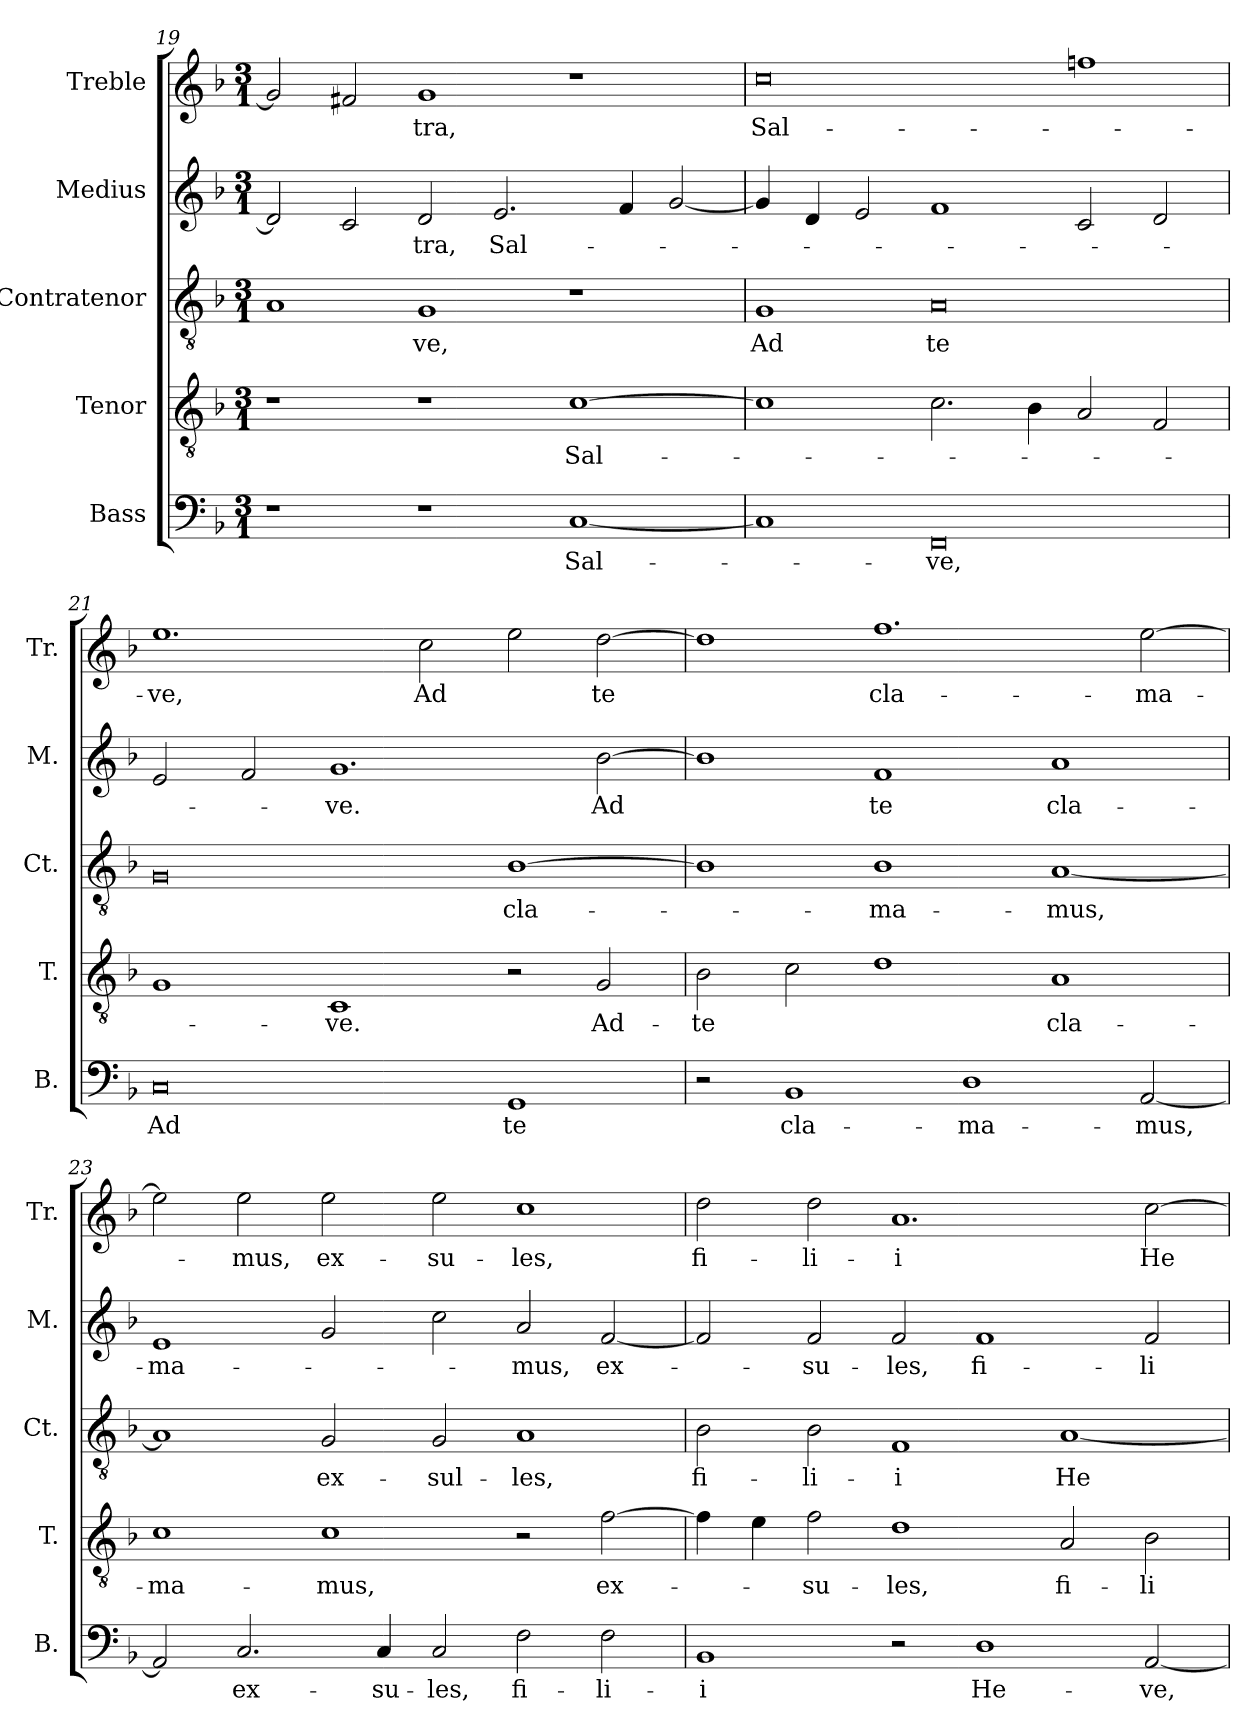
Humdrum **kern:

**kern	**text	**kern	**text	**kern	**text	**kern	**text	**kern	**text
*part5	*part5	*part4	*part4	*part3	*part3	*part2	*part2	*part1	*part1
*staff5	*staff5	*staff4	*staff4	*staff3	*staff3	*staff2	*staff2	*staff1	*staff1
*I"Bass	*	*I"Tenor	*	*I"Contratenor	*	*I"Medius	*	*I"Treble	*
*I'B.	*	*I'T.	*	*I'Ct.	*	*I'M.	*	*I'Tr.	*
*clefF4	*	*clefGv2	*	*clefGv2	*	*clefG2	*	*clefG2	*
*	*	*ITrd7c12	*	*ITrd7c12	*	*	*	*	*
*k[b-]	*	*k[b-]	*	*k[b-]	*	*k[b-]	*	*k[b-]	*
*d:	*	*d:	*	*d:	*	*d:	*	*d:	*
*M3/1	*	*M3/1	*	*M3/1	*	*M3/1	*	*M3/1	*
=19	=19	=19	=19	=19	=19	=19	=19	=19	=19
1r	.	1r	.	1AAi	.	2di/]	.	2gi/]	.
.	.	.	.	.	.	2ci/	.	2f#Xi/	.
!	!	!	!	!	!LO:LY:b:color=#000000	!	!	!	!
!	!	!	!	!	!	!	!LO:LY:b:color=#000000	!	!
!	!	!	!	!	!	!	!	!	!LO:LY:b:color=#000000
1r	.	1r	.	1GGi	-ve,	2di/	-tra,	1gi	-tra,
!	!	!	!	!	!	!	!LO:LY:b:color=#000000	!	!
.	.	.	.	.	.	2.ei/	Sal-	.	.
!	!LO:LY:b:color=#000000	!	!	!	!	!	!	!	!
!	!	!	!LO:LY:b:color=#000000	!	!	!	!	!	!
[<1Ci	Sal-	[>1Ci	Sal-	1r	.	.	.	1r	.
.	.	.	.	.	.	4fi/	.	.	.
.	.	.	.	.	.	[<2gi/	.	.	.
=20	=20	=20	=20	=20	=20	=20	=20	=20	=20
!	!	!	!	!	!LO:LY:b:color=#000000	!	!	!	!
!	!	!	!	!	!	!	!	!	!LO:LY:b:color=#000000
1Ci]	.	1Ci]	.	1GGi	Ad	4gi/]	.	0cci	Sal-
.	.	.	.	.	.	4di/	.	.	.
.	.	.	.	.	.	2ei/	.	.	.
!	!LO:LY:b:color=#000000	!	!	!	!	!	!	!	!
!	!	!	!	!	!LO:LY:b:color=#000000	!	!	!	!
0FFi	-ve,	2.Ci\	.	0AAi	te	1fi	.	.	.
.	.	4BB-i\	.	.	.	.	.	.	.
.	.	2AAi/	.	.	.	2ci/	.	1ffni	.
.	.	2FFi/	.	.	.	2di/	.	.	.
!!LO:PB:g=z
=21	=21	=21	=21	=21	=21	=21	=21	=21	=21
!	!LO:LY:b:color=#000000	!	!	!	!	!	!	!	!
!	!	!	!	!	!	!	!	!	!LO:LY:b:color=#000000
0Ci	Ad	1GGi	.	0GGi	.	2ei/	.	1.eei	-ve,
.	.	.	.	.	.	2fi/	.	.	.
!	!	!	!LO:LY:b:color=#000000	!	!	!	!	!	!
!	!	!	!	!	!	!	!LO:LY:b:color=#000000	!	!
.	.	1CCi	-ve.	.	.	1.gi	-ve.	.	.
!	!	!	!	!	!	!	!	!	!LO:LY:b:color=#000000
.	.	.	.	.	.	.	.	2cci\	Ad
!	!LO:LY:b:color=#000000	!	!	!	!	!	!	!	!
!	!	!	!	!	!LO:LY:b:color=#000000	!	!	!	!
1GGi	te	2r	.	[>1BB-i	cla-	.	.	2eei\	.
!	!	!	!LO:LY:b:color=#000000	!	!	!	!	!	!
!	!	!	!	!	!	!	!LO:LY:b:color=#000000	!	!
!	!	!	!	!	!	!	!	!	!LO:LY:b:color=#000000
.	.	2GGi/	Ad-	.	.	[>2b-i\	Ad	[>2ddi\	te
=22	=22	=22	=22	=22	=22	=22	=22	=22	=22
!	!	!	!LO:LY:b:color=#000000	!	!	!	!	!	!
2r	.	2BB-i\	-te	1BB-i]	.	1b-i]	.	1ddi]	.
!	!LO:LY:b:color=#000000	!	!	!	!	!	!	!	!
1BB-i	cla-	2Ci\	.	.	.	.	.	.	.
!	!	!	!	!	!LO:LY:b:color=#000000	!	!	!	!
!	!	!	!	!	!	!	!LO:LY:b:color=#000000	!	!
!	!	!	!	!	!	!	!	!	!LO:LY:b:color=#000000
.	.	1Di	.	1BB-i	-ma-	1fi	te	1.ffi	cla-
!	!LO:LY:b:color=#000000	!	!	!	!	!	!	!	!
1Di	-ma-	.	.	.	.	.	.	.	.
!	!	!	!LO:LY:b:color=#000000	!	!	!	!	!	!
!	!	!	!	!	!LO:LY:b:color=#000000	!	!	!	!
!	!	!	!	!	!	!	!LO:LY:b:color=#000000	!	!
.	.	1AAi	cla-	[<1AAi	-mus,	1ai	cla-	.	.
!	!LO:LY:b:color=#000000	!	!	!	!	!	!	!	!
!	!	!	!	!	!	!	!	!	!LO:LY:b:color=#000000
[<2AAi/	-mus,	.	.	.	.	.	.	[>2eei\	-ma-
=23	=23	=23	=23	=23	=23	=23	=23	=23	=23
!	!	!	!LO:LY:b:color=#000000	!	!	!	!	!	!
!	!	!	!	!	!	!	!LO:LY:b:color=#000000	!	!
2AAi/]	.	1Ci	-ma-	1AAi]	.	1ei	-ma-	2eei\]	.
!	!LO:LY:b:color=#000000	!	!	!	!	!	!	!	!
!	!	!	!	!	!	!	!	!	!LO:LY:b:color=#000000
2.Ci/	ex-	.	.	.	.	.	.	2eei\	-mus,
!	!	!	!LO:LY:b:color=#000000	!	!	!	!	!	!
!	!	!	!	!	!LO:LY:b:color=#000000	!	!	!	!
!	!	!	!	!	!	!	!	!	!LO:LY:b:color=#000000
.	.	1Ci	-mus,	2GGi/	ex-	2gi/	.	2eei\	ex-
!	!LO:LY:b:color=#000000	!	!	!	!	!	!	!	!
4Ci/	-su-	.	.	.	.	.	.	.	.
!	!LO:LY:b:color=#000000	!	!	!	!	!	!	!	!
!	!	!	!	!	!LO:LY:b:color=#000000	!	!	!	!
!	!	!	!	!	!	!	!	!	!LO:LY:b:color=#000000
2Ci/	-les,	.	.	2GGi/	-sul-	2cci\	.	2eei\	-su-
!	!LO:LY:b:color=#000000	!	!	!	!	!	!	!	!
!	!	!	!	!	!LO:LY:b:color=#000000	!	!	!	!
!	!	!	!	!	!	!	!LO:LY:b:color=#000000	!	!
!	!	!	!	!	!	!	!	!	!LO:LY:b:color=#000000
2Fi\	fi-	2r	.	1AAi	-les,	2ai/	-mus,	1cci	-les,
!	!LO:LY:b:color=#000000	!	!	!	!	!	!	!	!
!	!	!	!LO:LY:b:color=#000000	!	!	!	!	!	!
!	!	!	!	!	!	!	!LO:LY:b:color=#000000	!	!
2Fi\	-li-	[>2Fi\	ex-	.	.	[<2fi/	ex-	.	.
!!LO:LB:g=z
=24	=24	=24	=24	=24	=24	=24	=24	=24	=24
!	!LO:LY:b:color=#000000	!	!	!	!	!	!	!	!
!	!	!	!	!	!LO:LY:b:color=#000000	!	!	!	!
!	!	!	!	!	!	!	!	!	!LO:LY:b:color=#000000
1BB-i	-i	4Fi\]	.	2BB-i\	fi-	2fi/]	.	2ddi\	fi-
.	.	4Ei\	.	.	.	.	.	.	.
!	!	!	!LO:LY:b:color=#000000	!	!	!	!	!	!
!	!	!	!	!	!LO:LY:b:color=#000000	!	!	!	!
!	!	!	!	!	!	!	!LO:LY:b:color=#000000	!	!
!	!	!	!	!	!	!	!	!	!LO:LY:b:color=#000000
.	.	2Fi\	-su-	2BB-i\	-li-	2fi/	-su-	2ddi\	-li-
!	!	!	!LO:LY:b:color=#000000	!	!	!	!	!	!
!	!	!	!	!	!LO:LY:b:color=#000000	!	!	!	!
!	!	!	!	!	!	!	!LO:LY:b:color=#000000	!	!
!	!	!	!	!	!	!	!	!	!LO:LY:b:color=#000000
2r	.	1Di	-les,	1FFi	-i	2fi/	-les,	1.ai	-i
!	!LO:LY:b:color=#000000	!	!	!	!	!	!	!	!
!	!	!	!	!	!	!	!LO:LY:b:color=#000000	!	!
1Di	He-	.	.	.	.	1fi	fi-	.	.
!	!	!	!LO:LY:b:color=#000000	!	!	!	!	!	!
!	!	!	!	!	!LO:LY:b:color=#000000	!	!	!	!
.	.	2AAi/	fi-	[<1AAi	He-	.	.	.	.
!	!LO:LY:b:color=#000000	!	!	!	!	!	!	!	!
!	!	!	!LO:LY:b:color=#000000	!	!	!	!	!	!
!	!	!	!	!	!	!	!LO:LY:b:color=#000000	!	!
!	!	!	!	!	!	!	!	!	!LO:LY:b:color=#000000
[<2AAi/	-ve,	2BB-i\	-li	.	.	2fi/	-li-	[>2cci\	He-
=	=	=	=	=	=	=	=	=	=
*-	*-	*-	*-	*-	*-	*-	*-	*-	*-
